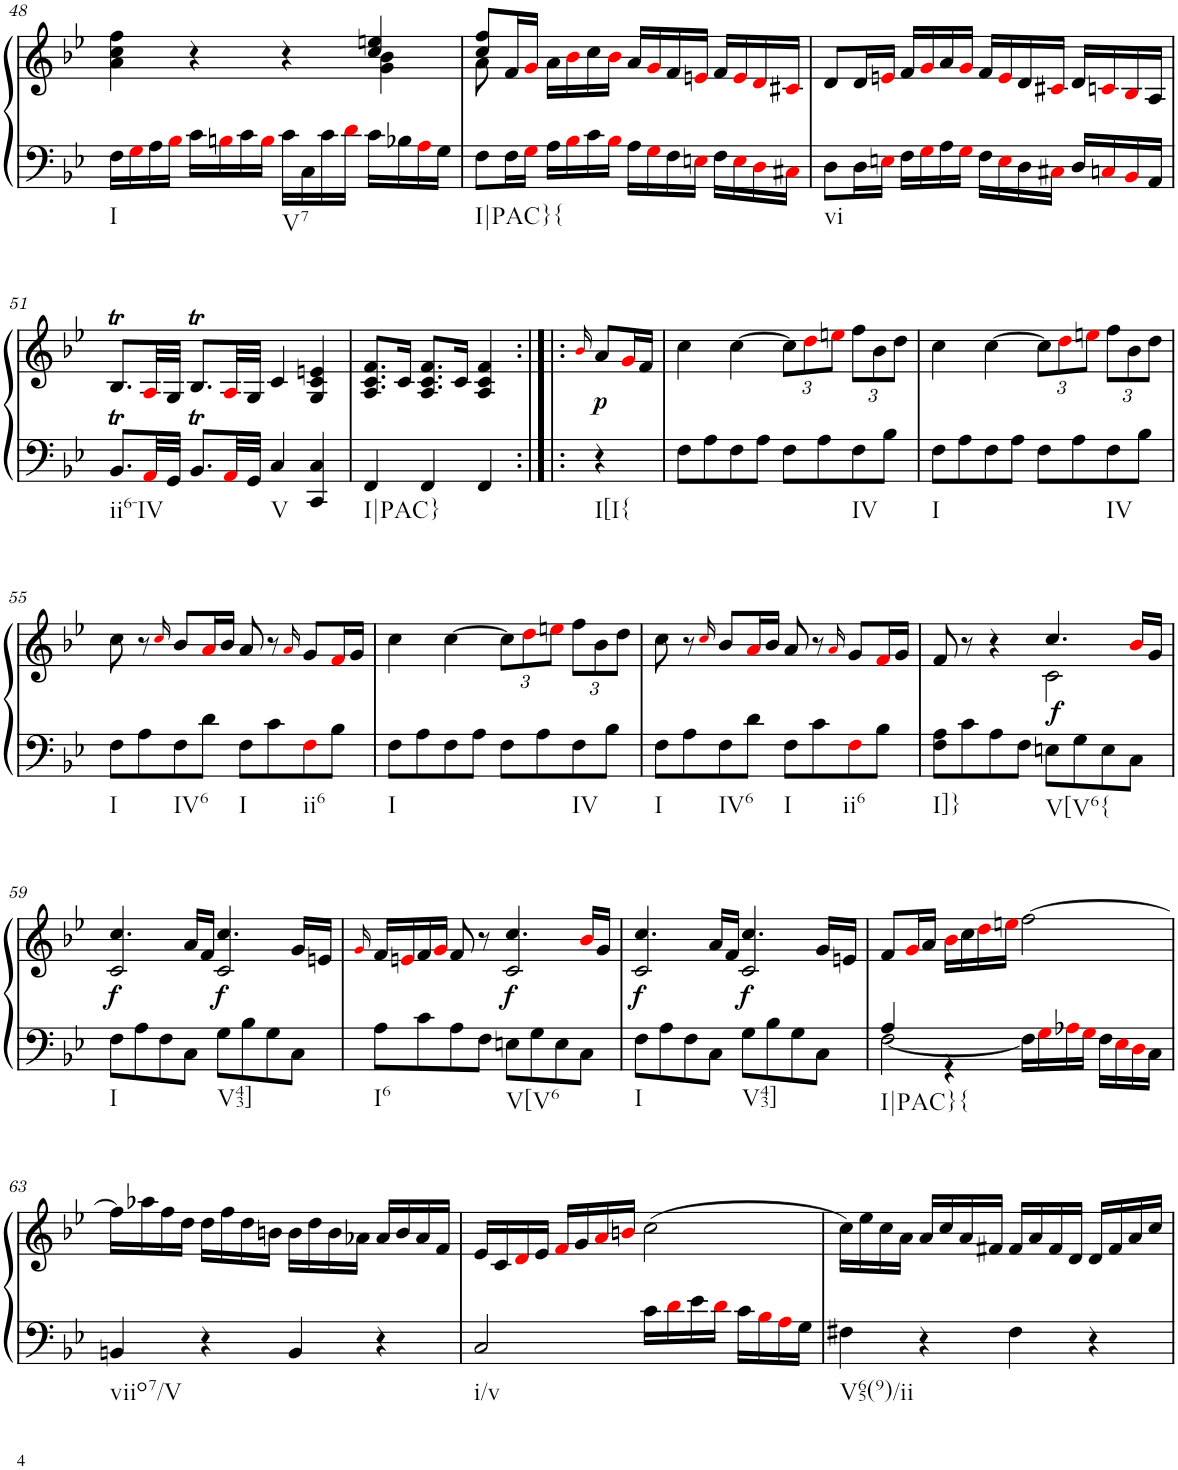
**kern	**kern	**dynam
*part1	*part1	*part1
*staff2	*staff1	*staff1/2
*I"Piano	*	*
*I'Pno.	*	*
!!LO:PB:g=z
*clefF4	*clefG2	*
*k[b-e-]	*k[b-e-]	*
*M4/4	*M4/4	*
*met(c)	*met(c)	*
=48	=48	=48
*	*^	*
!LO:TX:b:t=I	!	!	!
16F\LL	4a\ 4cc\ 4ff\	2.ryy	.
16Gi\	.	.	.
16A\	.	.	.
16B-i\JJ	.	.	.
16c\LL	4r	.	.
16Bni\	.	.	.
16c\	.	.	.
16Bi\JJ	.	.	.
!LO:TX:b:t=V7	!	!	!
16c\LL	4r	.	.
16C\	.	.	.
16c\	.	.	.
16di\JJ	.	.	.
16c\LL	4cc/ 4een/	4g\ 4b-\	.
16B-X\	.	.	.
16Ai\	.	.	.
16G\JJ	.	.	.
=49	=49	=49	=49
!LO:TX:b:t=I|PAC}{	!	!	!
8F\L	8cc/ 8ff/L	8a\	.
16F\L	16f/L	2..ryy	.
16Gi\JJ	16gi/JJ	.	.
16A\LL	16a\LL	.	.
16B-i\	16b-i\	.	.
16c\	16cc\	.	.
16B-i\JJ	16b-i\JJ	.	.
16A\LL	16a/LL	.	.
16Gi\	16gi/	.	.
16F\	16f/	.	.
16Eni\JJ	16eni/JJ	.	.
16F\LL	16f/LL	.	.
16Ei\	16ei/	.	.
16Di\	16di/	.	.
16C#Xi\JJ	16c#Xi/JJ	.	.
*	*v	*v	*
=50	=50	=50
!LO:TX:b:t=vi	!	!
8D\L	8d/L	.
16D\L	16d/L	.
16Eni\JJ	16eni/JJ	.
16F\LL	16f/LL	.
16Gi\	16gi/	.
16A\	16a/	.
16Gi\JJ	16gi/JJ	.
16F\LL	16f/LL	.
16Ei\	16ei/	.
16D\	16d/	.
16C#Xi\JJ	16c#Xi/JJ	.
16D/LL	16d/LL	.
16Cni/	16cni/	.
16BB-i/	16B-i/	.
16AA/JJ	16A/JJ	.
!!LO:LB:g=z
=51	=51	=51
!LO:TX:b:t=ii6-IV	!	!
8.BB-T/L	8.B-T/L	.
32AAi/LL	32Ai/LL	.
32GG/JJJ	32G/JJJ	.
8.BB-T/L	8.B-T/L	.
32AAi/LL	32Ai/LL	.
32GG/JJJ	32G/JJJ	.
!LO:TX:b:t=V	!	!
4C/	4c/	.
4CC/ 4C/	4G/ 4c/ 4en/	.
=52	=52	=52
!LO:TX:b:t=I|PAC}	!	!
4FF/	8.A/ 8.c/ 8.f/L	.
.	16c/Jk	.
4FF/	8.A/ 8.c/ 8.f/L	.
.	16c/Jk	.
4FF/	4A/ 4c/ 4f/	.
=52X1:|!|:	=52X1:|!|:	=52X1:|!|:
.	16qb-i/	.
!LO:TX:b:t=I[I{	!	!
!	!	!LO:DY:b
4r	8a/L	p
.	16gi/L	.
.	16f/JJ	.
=53	=53	=53
8F\L	4cc\	.
8A\	.	.
8F\	[4cc\	.
8A\J	.	.
*	*Xbrackettup	*
8F\L	12cc\L]	.
.	12ddi\	.
8A\	.	.
.	12eeni\J	.
!LO:TX:b:t=IV	!	!
8F\	12ff\L	.
.	12b-\	.
8B-\J	.	.
.	12dd\J	.
=54	=54	=54
!LO:TX:b:t=I	!	!
8F\L	4cc\	.
8A\	.	.
8F\	[4cc\	.
8A\J	.	.
8F\L	12cc\L]	.
.	12ddi\	.
8A\	.	.
.	12eeni\J	.
!LO:TX:b:t=IV	!	!
8F\	12ff\L	.
.	12b-\	.
8B-\J	.	.
.	12dd\J	.
!!LO:LB:g=z
=55	=55	=55
!LO:TX:b:t=I	!	!
8F\L	8cc\	.
8A\	8r	.
.	16qcci/	.
!LO:TX:b:t=IV6	!	!
8F\	8b-/L	.
8d\J	16ai/L	.
.	16b-/JJ	.
!LO:TX:b:t=I	!	!
8F\L	8a/	.
8c\	8r	.
.	16qai/	.
!LO:TX:b:t=ii6	!	!
8Fi\	8g/L	.
8B-\J	16fi/L	.
.	16g/JJ	.
=56	=56	=56
!LO:TX:b:t=I	!	!
8F\L	4cc\	.
8A\	.	.
8F\	[4cc\	.
8A\J	.	.
8F\L	12cc\L]	.
.	12ddi\	.
8A\	.	.
.	12eeni\J	.
!LO:TX:b:t=IV	!	!
8F\	12ff\L	.
.	12b-\	.
8B-\J	.	.
.	12dd\J	.
=57	=57	=57
!LO:TX:b:t=I	!	!
8F\L	8cc\	.
8A\	8r	.
.	16qcci/	.
!LO:TX:b:t=IV6	!	!
8F\	8b-/L	.
8d\J	16ai/L	.
.	16b-/JJ	.
!LO:TX:b:t=I	!	!
8F\L	8a/	.
8c\	8r	.
.	16qai/	.
!LO:TX:b:t=ii6	!	!
8Fi\	8g/L	.
8B-\J	16fi/L	.
.	16g/JJ	.
=58	=58	=58
*	*^	*
!LO:TX:b:t=I]}	!	!	!
8F\ 8A\L	8f/	2ryy	.
8c\	8r	.	.
8A\	4r	.	.
8F\J	.	.	.
!LO:TX:b:t=V[V6{	!	!	!
!	!	!	!LO:DY:a=2
8En\L	4.cc/	2c\	f
8G\	.	.	.
8E\	.	.	.
8C\J	16b-i/LL	.	.
.	16g/JJ	.	.
!!LO:LB:g=z	!!
=59	=59	=59	=59
!LO:TX:b:t=I	!	!	!
!	!	!	!LO:DY:b
8F\L	4.cc/	2c/	f
8A\	.	.	.
8F\	.	.	.
8C\J	16a/LL	.	.
.	16f/JJ	.	.
!LO:TX:b:t=V43]	!	!	!
!	!	!	!LO:DY:b
8G\L	4.cc/	2c/	f
8B-\	.	.	.
8G\	.	.	.
8C\J	16g/LL	.	.
.	16en/JJ	.	.
=60	=60	=60	=60
.	16qgi/	.	.
!LO:TX:b:t=I6	!	!	!
8A\L	16f/LL	2ryy	.
.	16eni/	.	.
8c\	16f/	.	.
.	16gi/JJ	.	.
8A\	8f/	.	.
8F\J	8r	.	.
!LO:TX:b:t=V[V6	!	!	!
!	!	!	!LO:DY:b
8En\L	4.cc/	2c/	f
8G\	.	.	.
8E\	.	.	.
8C\J	16b-i/LL	.	.
.	16g/JJ	.	.
=61	=61	=61	=61
!LO:TX:b:t=I	!	!	!
!	!	!	!LO:DY:b
8F\L	4.cc/	2c/	f
8A\	.	.	.
8F\	.	.	.
8C\J	16a/LL	.	.
.	16f/JJ	.	.
!LO:TX:b:t=V43]	!	!	!
!	!	!	!LO:DY:b
8G\L	4.cc/	2c/	f
8B-\	.	.	.
8G\	.	.	.
8C\J	16g/LL	.	.
.	16en/JJ	.	.
*	*v	*v	*
=62	=62	=62
*^	*	*
!LO:TX:b:t=I|PAC}{	!	!	!
[2F\	4A/	8f/L	.
.	.	16gi/L	.
.	.	16a/JJ	.
.	4r	16b-i\LL	.
.	.	16cc\	.
.	.	16ddi\	.
.	.	16eeni\JJ	.
16F\LL]	2ryy	[>2ff\	.
16Gi\	.	.	.
16A-Xi\	.	.	.
16Gi\JJ	.	.	.
16F\LL	.	.	.
16E-i\	.	.	.
16Di\	.	.	.
16C\JJ	.	.	.
*v	*v	*	*
!!LO:LB:g=z
=63	=63	=63
!LO:TX:b:t=viio7/V	!	!
4BBn/	16ff\LL]	.
.	16aa-X\	.
.	16ff\	.
.	16dd\JJ	.
4r	16dd\LL	.
.	16ff\	.
.	16dd\	.
.	16bn\JJ	.
4BB/	16b\LL	.
.	16dd\	.
.	16b\	.
.	16a-X\JJ	.
4r	16a-/LL	.
.	16b/	.
.	16a-/	.
.	16f/JJ	.
=64	=64	=64
!LO:TX:b:t=i/v	!	!
2C/	16e-/LL	.
.	16c/	.
.	16di/	.
.	16e-/JJ	.
.	16fi/LL	.
.	16g/	.
.	16ai/	.
.	16bni/JJ	.
16c\LL	(2cc\	.
16di\	.	.
16e-\	.	.
16di\JJ	.	.
16c\LL	.	.
16B-i\	.	.
16Ai\	.	.
16G\JJ	.	.
=65	=65	=65
!LO:TX:b:t=V65(9)/ii	!	!
4F#X\	16cc\LL)	.
.	16ee-\	.
.	16cc\	.
.	16a\JJ	.
4r	16a/LL	.
.	16cc/	.
.	16a/	.
.	16f#X/JJ	.
4F#\	16f#/LL	.
.	16a/	.
.	16f#/	.
.	16d/JJ	.
4r	16d/LL	.
.	16f#/	.
.	16a/	.
.	16cc/JJ	.
=	=	=
*-	*-	*-
